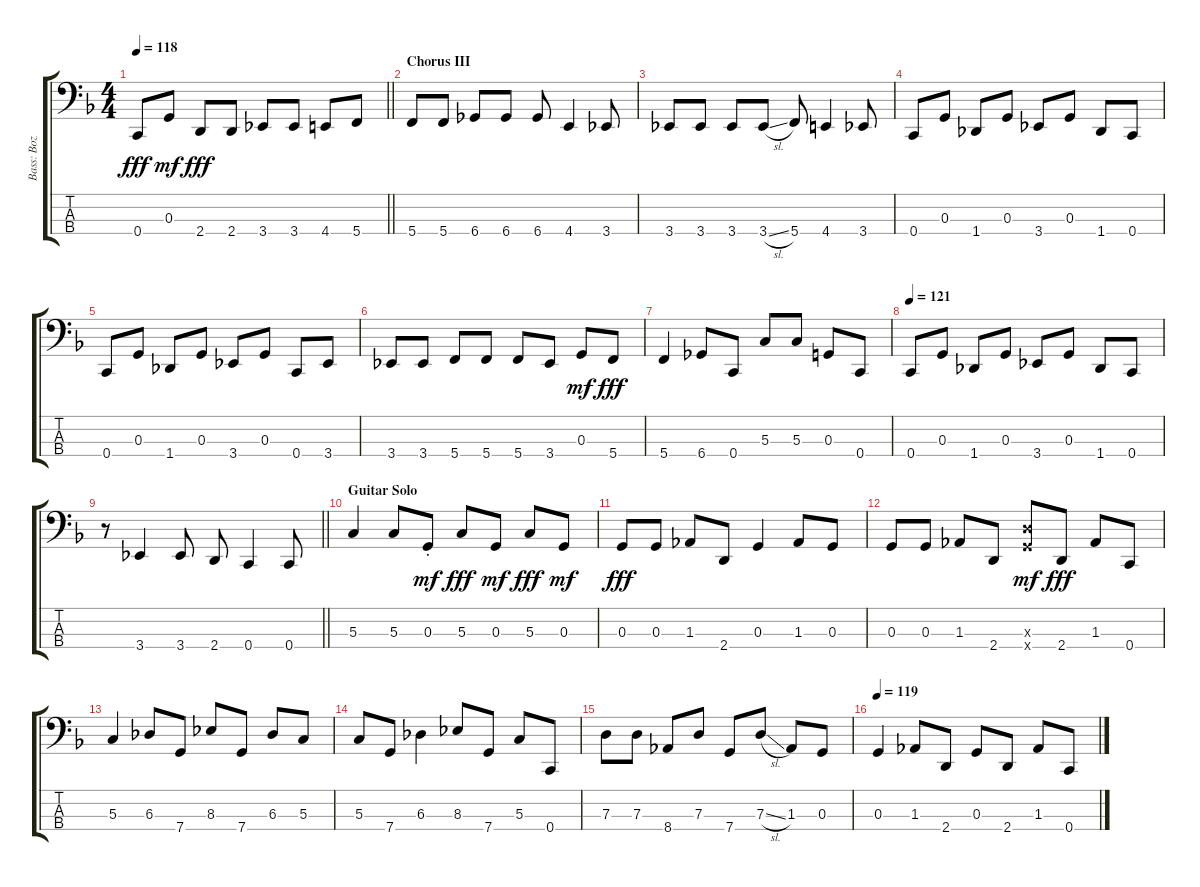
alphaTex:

\track ("Bass: Boz" "Bass: Boz") {instrument electricbassfinger}
\staff {score tabs}
\tuning (G2 C2 G1 C1) {hide}
\ts (4 4)
\tempo 118
\clef f4
\barLineRight lightlight
\ks f
0.4.8{dy fff} 0.3.8{dy mf} 2.4.8{dy fff} 2.4.8 3.4.8 3.4.8 4.4.8 5.4.8 |
\section ("" "Chorus III")
5.4.8 5.4.8 6.4.8 6.4.8 6.4.8 4.4.4 3.4.8 |
3.4.8 3.4.8 3.4.8 3.4{sl}.8 5.4.8 4.4.4 3.4.8 |
0.4.8 0.3.8 1.4.8 0.3.8 3.4.8 0.3.8 1.4.8 0.4.8 |
0.4.8 0.3.8 1.4.8 0.3.8 3.4.8 0.3.8 0.4.8 3.4.8 |
3.4.8 3.4.8 5.4.8 5.4.8 5.4.8 3.4.8 0.3.8{dy mf} 5.4.8{dy fff} |
5.4.4 6.4.8 0.4.8 5.3.8 5.3.8 0.3.8 0.4.8 |
\tempo 121
0.4.8 0.3.8 1.4.8 0.3.8 3.4.8 0.3.8 1.4.8 0.4.8 |
\barLineRight lightlight
r.8 3.4.4 3.4.8 2.4.8 0.4.4 0.4.8 |
\section ("" "Guitar Solo")
5.3.4 5.3.8 0.3{st}.8{dy mf} 5.3.8{dy fff} 0.3.8{dy mf} 5.3.8{dy fff} 0.3.8{dy mf} |
0.3.8{dy fff} 0.3.8 1.3.8 2.4.8 0.3.4 1.3.8 0.3.8 |
0.3.8 0.3.8 1.3.8 2.4.8 (7.3{x} 7.4{x}).8{dy mf} 2.4.8{dy fff} 1.3.8 0.4.8 |
5.3.4 6.3.8 7.4.8 8.3.8 7.4.8 6.3.8 5.3.8 |
5.3.8 7.4.8 6.3.4 8.3.8 7.4.8 5.3.8 0.4.8 |
7.3.8 7.3.8 8.4.8 7.3.8 7.4.8 7.3{sl}.8 1.3.8 0.3.8 |
\tempo 119
0.3.4 1.3.8 2.4.8 0.3.8 2.4.8 1.3.8 0.4.8
